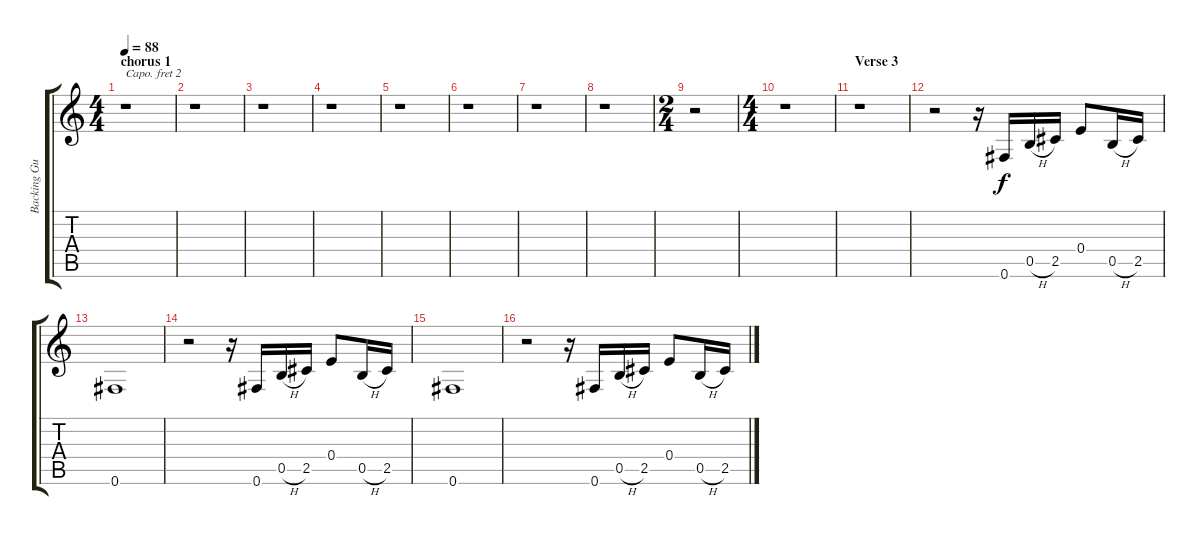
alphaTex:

\track ("Backing Guitars" "Backing Gu") {instrument distortionguitar}
\staff {score tabs}
\capo 2
\tuning (E4 B3 G3 D3 A2 E2) {hide}
\ts (4 4)
\section ("" "chorus 1")
\tempo 88
\clef g2
\ks c
r.1{dy f} |
r.1 |
r.1 |
r.1 |
r.1 |
r.1 |
r.1 |
r.1 |
\ts (2 4)
r.2 |
\ts (4 4)
r.1 |
\section ("" "Verse 3")
r.1 |
r.2 r.16 0.6.16 0.5{h}.16 2.5.16 0.4.8 0.5{h}.16 2.5.16 |
0.6.1 |
r.2 r.16 0.6.16 0.5{h}.16 2.5.16 0.4.8 0.5{h}.16 2.5.16 |
0.6.1 |
r.2 r.16 0.6.16 0.5{h}.16 2.5.16 0.4.8 0.5{h}.16 2.5.16
